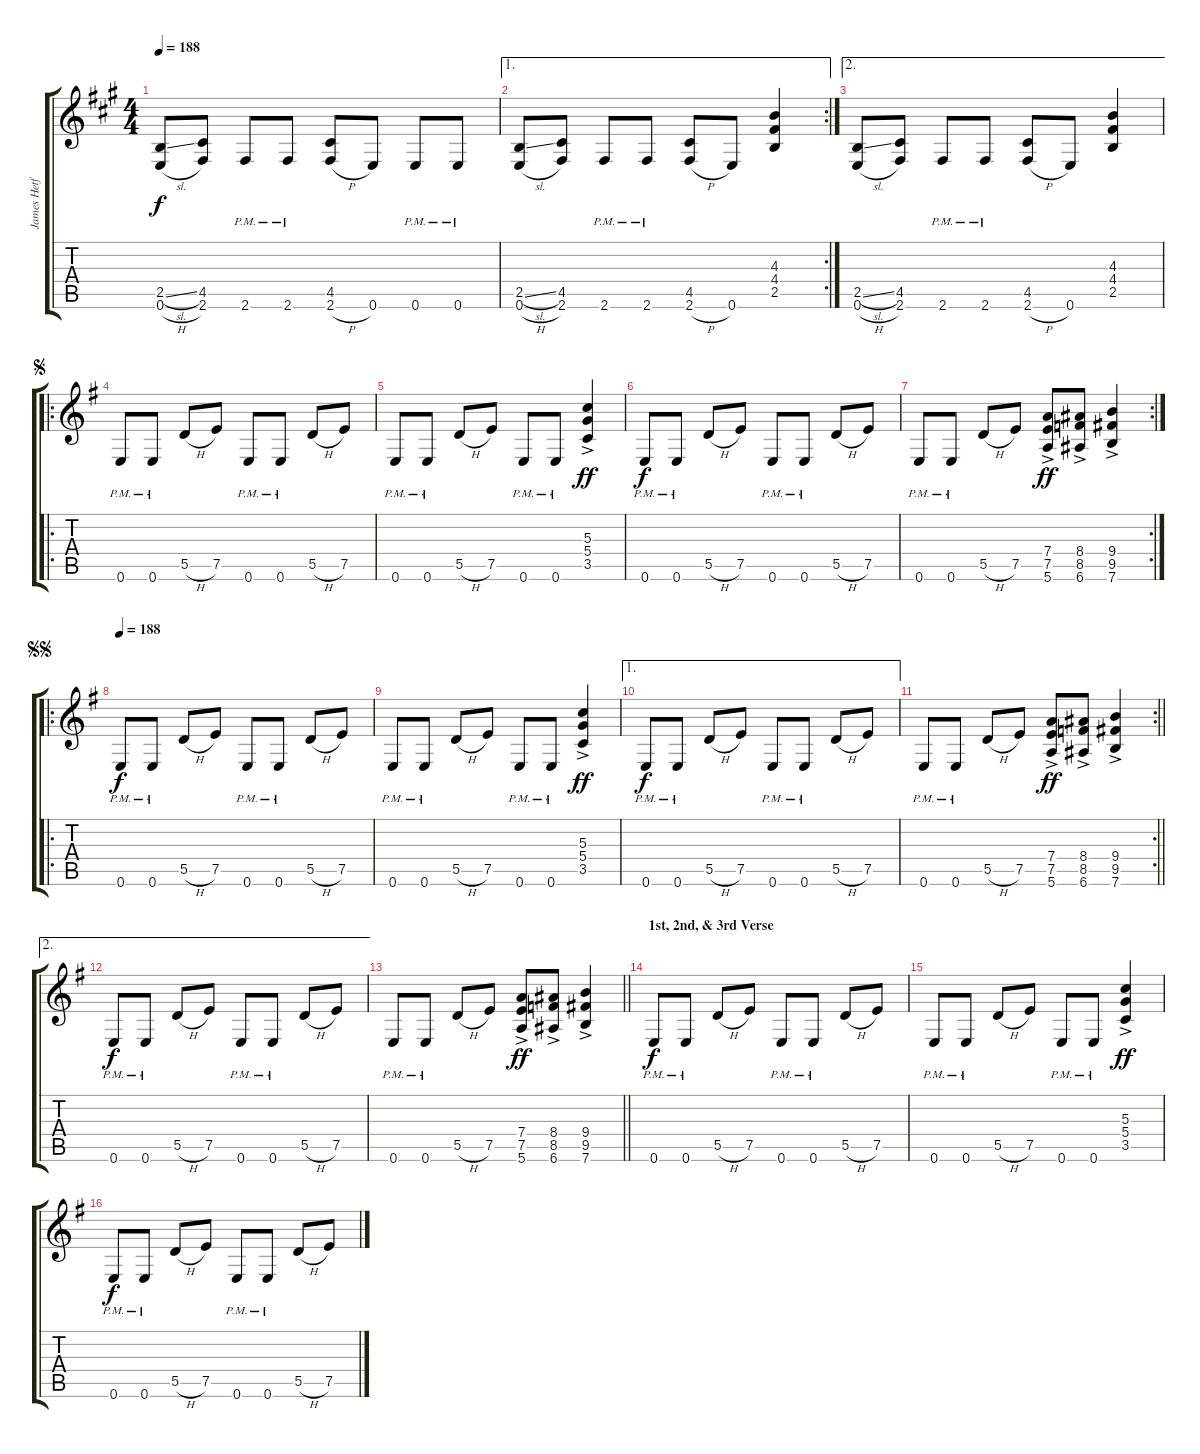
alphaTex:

\track ("James Hetfield" "James Hetf") {instrument distortionguitar}
\staff {score tabs}
\tuning (E4 B3 G3 D3 A2 E2) {hide}
\ts (4 4)
\tempo 188
\clef g2
\ks a
(2.5{sl} 0.6{h}).8{dy f} (4.5 2.6).8 2.6{pm}.8 2.6{pm}.8 (4.5 2.6{h}).8 0.6.8 0.6{pm}.8 0.6{pm}.8 |
\ae 1
\rc 2
(2.5{sl} 0.6{h}).8 (4.5 2.6).8 2.6{pm}.8 2.6{pm}.8 (4.5 2.6{h}).8 0.6.8 (4.3 4.4 2.5).4 |
\ae 2
(2.5{sl} 0.6{h}).8 (4.5 2.6).8 2.6{pm}.8 2.6{pm}.8 (4.5 2.6{h}).8 0.6.8 (4.3 4.4 2.5).4 |
\ro
\jump segno
\ks g
0.6{pm}.8 0.6{pm}.8 5.5{h}.8 7.5.8 0.6{pm}.8 0.6{pm}.8 5.5{h}.8 7.5.8 |
0.6{pm}.8 0.6{pm}.8 5.5{h}.8 7.5.8 0.6{pm}.8 0.6{pm}.8 (5.3{ac} 5.4{ac} 3.5{ac}).4{dy ff} |
0.6{pm}.8{dy f} 0.6{pm}.8 5.5{h}.8 7.5.8 0.6{pm}.8 0.6{pm}.8 5.5{h}.8 7.5.8 |
\rc 2
0.6{pm}.8 0.6{pm}.8 5.5{h}.8 7.5.8 (7.4{ac} 7.5{ac} 5.6{ac}).8{dy ff} (8.4{ac} 8.5{ac} 6.6{ac}).8 (9.4{ac} 9.5{ac} 7.6{ac}).4 |
\ro
\jump segnosegno
\tempo 188
0.6{pm}.8{dy f} 0.6{pm}.8 5.5{h}.8 7.5.8 0.6{pm}.8 0.6{pm}.8 5.5{h}.8 7.5.8 |
0.6{pm}.8 0.6{pm}.8 5.5{h}.8 7.5.8 0.6{pm}.8 0.6{pm}.8 (5.3{ac} 5.4{ac} 3.5{ac}).4{dy ff} |
\ae 1
0.6{pm}.8{dy f} 0.6{pm}.8 5.5{h}.8 7.5.8 0.6{pm}.8 0.6{pm}.8 5.5{h}.8 7.5.8 |
\rc 2
\barLineRight lightlight
0.6{pm}.8 0.6{pm}.8 5.5{h}.8 7.5.8 (7.4{ac} 7.5{ac} 5.6{ac}).8{dy ff} (8.4{ac} 8.5{ac} 6.6{ac}).8 (9.4{ac} 9.5{ac} 7.6{ac}).4 |
\ae 2
0.6{pm}.8{dy f} 0.6{pm}.8 5.5{h}.8 7.5.8 0.6{pm}.8 0.6{pm}.8 5.5{h}.8 7.5.8 |
\barLineRight lightlight
0.6{pm}.8 0.6{pm}.8 5.5{h}.8 7.5.8 (7.4{ac} 7.5{ac} 5.6{ac}).8{dy ff} (8.4{ac} 8.5{ac} 6.6{ac}).8 (9.4{ac} 9.5{ac} 7.6{ac}).4 |
\section ("" "1st, 2nd, & 3rd Verse")
0.6{pm}.8{dy f} 0.6{pm}.8 5.5{h}.8 7.5.8 0.6{pm}.8 0.6{pm}.8 5.5{h}.8 7.5.8 |
0.6{pm}.8 0.6{pm}.8 5.5{h}.8 7.5.8 0.6{pm}.8 0.6{pm}.8 (5.3{ac} 5.4{ac} 3.5{ac}).4{dy ff} |
0.6{pm}.8{dy f} 0.6{pm}.8 5.5{h}.8 7.5.8 0.6{pm}.8 0.6{pm}.8 5.5{h}.8 7.5.8
